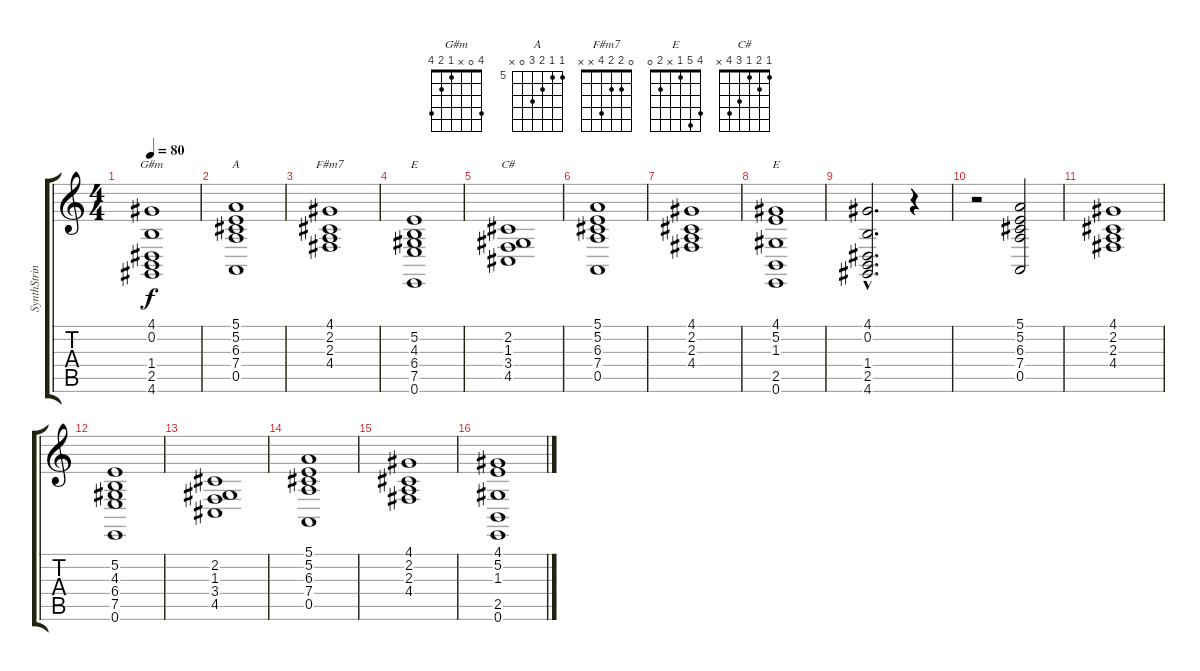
\track ("SynthStrings" "SynthStrin") {instrument synthstrings1}
\staff {score tabs}
\tuning (E4 B3 G3 D3 A2 E2) {hide}
\chord ("G#m" 4 0 x 1 2 4)
\chord ("A" 5 5 6 7 0 x) {firstfret 5}
\chord ("F#m7" 0 2 2 4 x x)
\chord ("E" x 5 4 6 7 0) {firstfret 4}
\chord ("C#" 1 2 1 3 4 x)
\chord ("E" 4 5 1 x 2 0)
\ts (4 4)
\tempo 80
\clef g2
\ks c
(4.1 0.2 1.4 2.5 4.6).1{ch "G#m" dy f} |
(5.1 5.2 6.3 7.4 0.5).1{ch "A"} |
(4.1 2.2 2.3 4.4).1{ch "F#m7"} |
(5.2 4.3 6.4 7.5 0.6).1{ch "E"} |
(2.2 1.3 3.4 4.5).1{ch "C#"} |
(5.1 5.2 6.3 7.4 0.5).1 |
(4.1 2.2 2.3 4.4).1 |
(4.1 5.2 1.3 2.5 0.6).1{ch "E"} |
(4.1{hac} 0.2{hac} 1.4{hac} 2.5{hac} 4.6{hac}).2{d} r.4 |
r.2 (5.1 5.2 6.3 7.4 0.5).2 |
(4.1 2.2 2.3 4.4).1 |
(5.2 4.3 6.4 7.5 0.6).1 |
(2.2 1.3 3.4 4.5).1 |
(5.1 5.2 6.3 7.4 0.5).1 |
(4.1 2.2 2.3 4.4).1 |
(4.1 5.2 1.3 2.5 0.6).1
